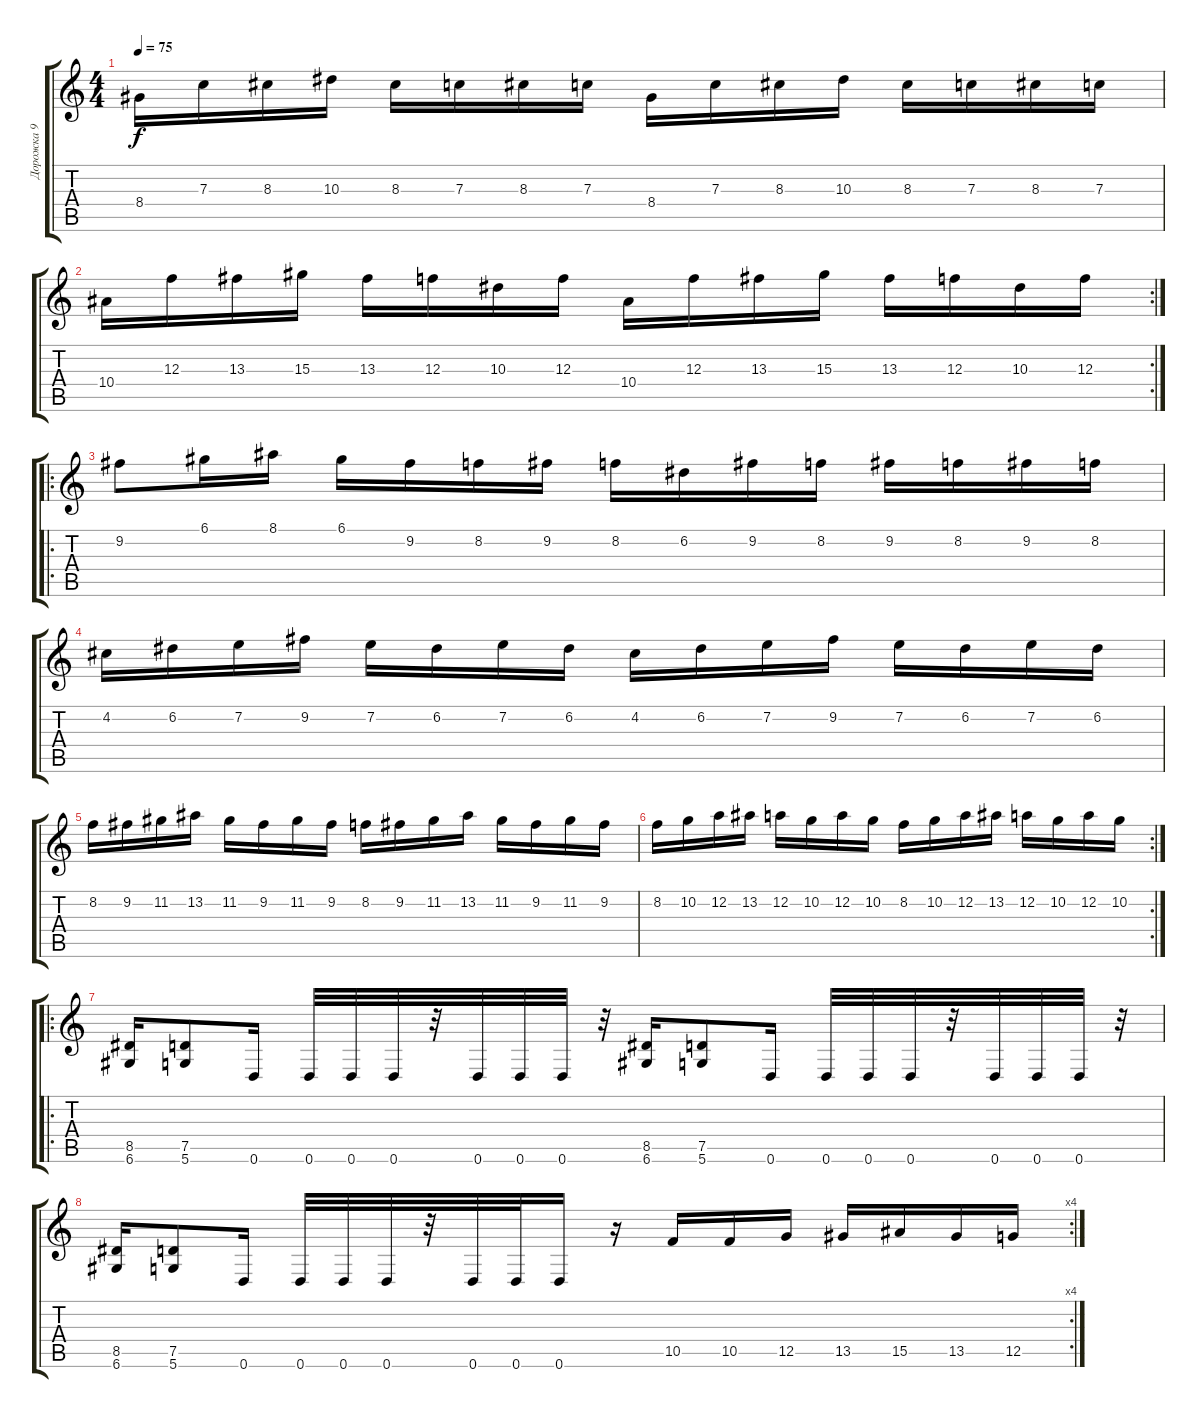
\track ("Дорожка 9" "Дорожка 9") {instrument distortionguitar}
\staff {score tabs}
\tuning (D4 A3 F3 C3 G2 D2) {hide}
\ts (4 4)
\tempo 75
\clef g2
\ks c
8.4.16{dy f} 7.3.16 8.3.16 10.3.16 8.3.16 7.3.16 8.3.16 7.3.16 8.4.16 7.3.16 8.3.16 10.3.16 8.3.16 7.3.16 8.3.16 7.3.16 |
\rc 2
10.4.16 12.3.16 13.3.16 15.3.16 13.3.16 12.3.16 10.3.16 12.3.16 10.4.16 12.3.16 13.3.16 15.3.16 13.3.16 12.3.16 10.3.16 12.3.16 |
\ro
9.2.8 6.1.16 8.1.16 6.1.16 9.2.16 8.2.16 9.2.16 8.2.16 6.2.16 9.2.16 8.2.16 9.2.16 8.2.16 9.2.16 8.2.16 |
4.2.16 6.2.16 7.2.16 9.2.16 7.2.16 6.2.16 7.2.16 6.2.16 4.2.16 6.2.16 7.2.16 9.2.16 7.2.16 6.2.16 7.2.16 6.2.16 |
8.2.16 9.2.16 11.2.16 13.2.16 11.2.16 9.2.16 11.2.16 9.2.16 8.2.16 9.2.16 11.2.16 13.2.16 11.2.16 9.2.16 11.2.16 9.2.16 |
\rc 2
8.2.16 10.2.16 12.2.16 13.2.16 12.2.16 10.2.16 12.2.16 10.2.16 8.2.16 10.2.16 12.2.16 13.2.16 12.2.16 10.2.16 12.2.16 10.2.16 |
\ro
(8.5 6.6).16 (7.5 5.6).8 0.6.16 0.6.32 0.6.32 0.6.32 r.32 0.6.32 0.6.32 0.6.32 r.32 (8.5 6.6).16 (7.5 5.6).8 0.6.16 0.6.32 0.6.32 0.6.32 r.32 0.6.32 0.6.32 0.6.32 r.32 |
\rc 4
(8.5 6.6).16 (7.5 5.6).8 0.6.16 0.6.32 0.6.32 0.6.32 r.32 0.6.32 0.6.32 0.6.16 r.16 10.5.16 10.5.16 12.5.16 13.5.16 15.5.16 13.5.16 12.5.16
